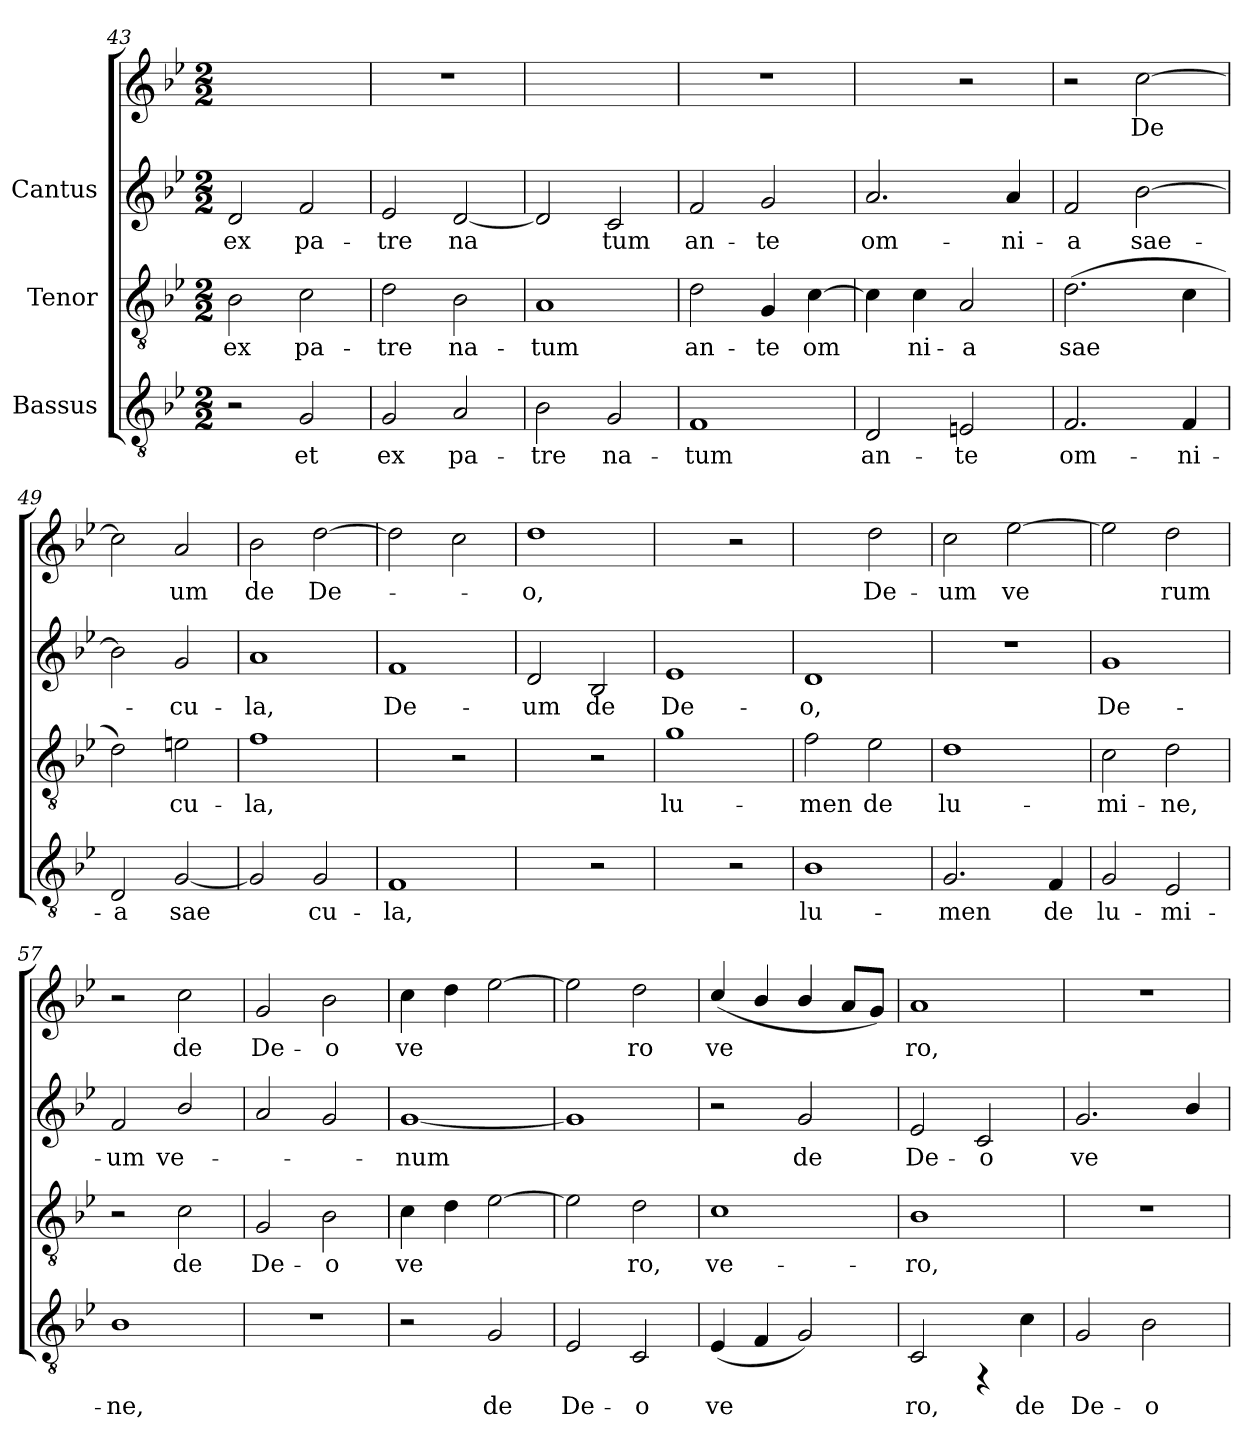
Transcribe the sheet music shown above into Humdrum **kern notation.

**kern	**text	**kern	**text	**kern	**text	**kern	**text
*part3	*part3	*part2	*part2	*part1	*part1	*part1	*part1
*staff4	*staff4	*staff3	*staff3	*staff2	*staff2	*staff1	*staff1
*I"Bassus	*	*I"Tenor	*	*I"Cantus	*	*	*
!!LO:LB:g=z
*clefGv2	*	*clefGv2	*	*clefG2	*	*clefG2	*
*k[b-e-]	*	*k[b-e-]	*	*k[b-e-]	*	*k[b-e-]	*
*B-:	*	*B-:	*	*B-:	*	*B-:	*
*M2/2	*	*M2/2	*	*M2/2	*	*M2/2	*
=43	=43	=43	=43	=43	=43	=43	=43
!	!	!	!LO:LY:b:cj	!	!LO:LY:b:cj	!	!
2r	.	2B-\	ex	2d/	ex	1ryy	.
!	!LO:LY:b:cj	!	!LO:LY:b:cj	!	!LO:LY:b:cj	!	!
2G/	et	2c\	pa-	2f/	pa-	.	.
!!LO:LB:g=z
=44	=44	=44	=44	=44	=44	=44	=44
!	!LO:LY:b:cj	!	!LO:LY:b:cj	!	!LO:LY:b:cj	!	!
2G/	ex	2d\	-tre	2e-/	-tre	1r	.
!	!LO:LY:b:cj	!	!LO:LY:b:cj	!	!LO:LY:b:cj	!	!
2A/	pa-	2B-\	na-	[<2d/	na-	.	.
!!LO:LB:g=z
=45	=45	=45	=45	=45	=45	=45	=45
!	!LO:LY:b:cj	!	!LO:LY:b:cj	!	!LO:LY:b:cj	!	!
2B-\	-tre	1A	-tum	2d/]	-	1ryy	.
!	!LO:LY:b:cj	!	!	!	!LO:LY:b:cj	!	!
2G/	na-	.	.	2c/	tum	.	.
!!LO:LB:g=z
=46	=46	=46	=46	=46	=46	=46	=46
!	!LO:LY:b:cj	!	!LO:LY:b:cj	!	!LO:LY:b:cj	!	!
1F	-tum	2d\	an-	2f/	an-	1r	.
!	!	!	!LO:LY:b:cj	!	!LO:LY:b:cj	!	!
.	.	4G/	-te	2g/	-te	.	.
!	!	!	!LO:LY:b:cj	!	!	!	!
.	.	[>4c\	om-	.	.	.	.
!!LO:PB:g=z
=47	=47	=47	=47	=47	=47	=47	=47
!	!LO:LY:b:cj	!	!LO:LY:b:cj	!	!LO:LY:b:cj	!	!
2D/	an-	4c\]	-	2.a/	om-	2ryy	.
!	!	!	!LO:LY:b:cj	!	!	!	!
.	.	4c\	ni-	.	.	.	.
!	!LO:LY:b:cj	!	!LO:LY:b:cj	!	!	!	!
2En/	-te	2A/	-a	.	.	2r	.
!	!	!	!	!	!LO:LY:b:cj	!	!
.	.	.	.	4a/	-ni-	.	.
!!LO:LB:g=z
=48	=48	=48	=48	=48	=48	=48	=48
!	!LO:LY:b:cj	!	!LO:LY:b:cj	!	!LO:LY:b:cj	!	!
2.F/	om-	(>2.d\	sae-	2f/	-a	2r	.
!	!	!	!	!	!LO:LY:b:cj	!	!LO:LY:b:cj
.	.	.	.	[>2b-\	sae-	[>2cc\	-De-
!	!LO:LY:b:cj	!	!LO:LY:b:cj	!	!	!	!
4F/	-ni-	4c\	--	.	.	.	.
!!LO:LB:g=z
=49	=49	=49	=49	=49	=49	=49	=49
!	!LO:LY:b:cj	!	!LO:LY:b:cj	!	!LO:LY:b:cj	!	!LO:LY:b:cj
2D/	-a	2d\)	-	2b-\]	.	2cc\]	-
!	!LO:LY:b:cj	!	!LO:LY:b:cj	!	!LO:LY:b:cj	!	!LO:LY:b:cj
[<2G/	sae-	2en\	cu-	2g/	cu-	2a/	um
!!LO:LB:g=z
=50	=50	=50	=50	=50	=50	=50	=50
!	!LO:LY:b:cj	!	!LO:LY:b:cj	!	!LO:LY:b:cj	!	!LO:LY:b:cj
2G/]	-	1f	-la,	1a	-la,	2b-\	-de
!	!LO:LY:b:cj	!	!	!	!	!	!LO:LY:b:cj
2G/	cu-	.	.	.	.	[>2dd\	De-
!!LO:PB:g=z
=51	=51	=51	=51	=51	=51	=51	=51
!	!LO:LY:b:cj	!	!	!	!LO:LY:b:cj	!	!
1F	-la,	2ryy	.	1f	De-	2dd\]	.
.	.	2r	.	.	.	2cc\	.
!!LO:LB:g=z
=52	=52	=52	=52	=52	=52	=52	=52
!	!	!	!	!	!LO:LY:b:cj	!	!LO:LY:b:cj
2ryy	.	2ryy	.	2d/	um	1dd	-o,
!	!	!	!	!	!LO:LY:b:cj	!	!
2r	.	2r	.	2B-/	de	.	.
!!LO:LB:g=z
=53	=53	=53	=53	=53	=53	=53	=53
!	!	!	!LO:LY:b:cj	!	!LO:LY:b:cj	!	!
2ryy	.	1g	lu-	1e-	De-	2ryy	.
2r	.	.	.	.	.	2r	.
!!LO:LB:g=z
=54	=54	=54	=54	=54	=54	=54	=54
!	!LO:LY:b:cj	!	!LO:LY:b:cj	!	!LO:LY:b:cj	!	!
1B-	lu-	2f\	-men	1d	-o,	2ryy	.
!	!	!	!LO:LY:b:cj	!	!	!	!LO:LY:b:cj
.	.	2e-\	de	.	.	2dd\	-De-
!!LO:LB:g=z
=55	=55	=55	=55	=55	=55	=55	=55
!	!LO:LY:b:cj	!	!LO:LY:b:cj	!	!	!	!LO:LY:b:cj
2.G/	-men	1d	lu-	1r	.	2cc\	um
!	!	!	!	!	!	!	!LO:LY:b:cj
.	.	.	.	.	.	[>2ee-\	ve-
!	!LO:LY:b:cj	!	!	!	!	!	!
4F/	de	.	.	.	.	.	.
!!LO:PB:g=z
=56	=56	=56	=56	=56	=56	=56	=56
!	!LO:LY:b:cj	!	!LO:LY:b:cj	!	!LO:LY:b:cj	!	!LO:LY:b:cj
2G/	lu-	2c\	-mi-	1g	De-	2ee-\]	-
!	!LO:LY:b:cj	!	!LO:LY:b:cj	!	!	!	!LO:LY:b:cj
2E-/	-mi-	2d\	-ne,	.	.	2dd\	rum
!!LO:LB:g=z
=57	=57	=57	=57	=57	=57	=57	=57
!	!LO:LY:b:cj	!	!	!	!LO:LY:b:cj	!	!
1B-	-ne,	2r	.	2f/	um	2r	.
!	!	!	!LO:LY:b:cj	!	!LO:LY:b:cj	!	!LO:LY:b:cj
.	.	2c\	de	2b-/	ve-	2cc\	-de
!!LO:LB:g=z
=58	=58	=58	=58	=58	=58	=58	=58
!	!	!	!LO:LY:b:cj	!	!	!	!LO:LY:b:cj
1r	.	2G/	De-	2a/	.	2g/	-De-
!	!	!	!LO:LY:b:cj	!	!	!	!LO:LY:b:cj
.	.	2B-\	-o	2g/	.	2b-\	-o
!!LO:LB:g=z
=59	=59	=59	=59	=59	=59	=59	=59
!	!	!	!LO:LY:b:cj	!	!LO:LY:b:cj	!	!LO:LY:b:cj
2r	.	4c\	ve-	[<1g	-num	4cc\	ve-
!	!	!	!LO:LY:b:cj	!	!	!	!LO:LY:b:cj
.	.	4d\	--	.	.	4dd\	--
!	!LO:LY:b:cj	!	!LO:LY:b:cj	!	!	!	!LO:LY:b:cj
2G/	de	[>2e-\	--	.	.	[>2ee-\	--
!!LO:PB:g=z
=60	=60	=60	=60	=60	=60	=60	=60
!	!LO:LY:b:cj	!	!LO:LY:b:cj	!	!	!	!LO:LY:b:cj
2E-/	De-	2e-\]	-	1g]	.	2ee-\]	.
!	!LO:LY:b:cj	!	!LO:LY:b:cj	!	!	!	!LO:LY:b:cj
2C/	-o	2d\	ro,	.	.	2dd\	ro
!!LO:LB:g=z
=61	=61	=61	=61	=61	=61	=61	=61
!	!LO:LY:b:cj	!	!LO:LY:b:cj	!	!	!	!LO:LY:b:cj
(<4E-/	ve-	1c	ve-	2r	.	(<4cc/	ve-
!	!LO:LY:b:cj	!	!	!	!	!	!LO:LY:b:cj
4F/	--	.	.	.	.	4b-/	--
!	!LO:LY:b:cj	!	!	!	!LO:LY:b:cj	!	!LO:LY:b:cj
2G/)	--	.	.	2g/	-de	4b-/	--
!	!	!	!	!	!	!	!LO:LY:b:cj
.	.	.	.	.	.	8a/L	--
!	!	!	!	!	!	!	!LO:LY:b:cj
.	.	.	.	.	.	8g/J)	--
!!LO:LB:g=z
=62	=62	=62	=62	=62	=62	=62	=62
!	!LO:LY:b:cj	!	!LO:LY:b:cj	!	!LO:LY:b:cj	!	!LO:LY:b:cj
2C/	-ro,	1B-	-ro,	2e-/	De-	1a	ro,
!	!	!	!	!	!LO:LY:b:cj	!	!
4rFF	.	.	.	2c/	-o	.	.
!	!LO:LY:b:cj	!	!	!	!	!	!
4c\	de	.	.	.	.	.	.
!!LO:LB:g=z
=63	=63	=63	=63	=63	=63	=63	=63
!	!LO:LY:b:cj	!	!	!	!LO:LY:b:cj	!	!
2G/	De-	1r	.	2.g/	ve-	1r	.
!	!LO:LY:b:cj	!	!	!	!	!	!
2B-\	-o	.	.	.	.	.	.
!	!	!	!	!	!LO:LY:b:cj	!	!
.	.	.	.	4b-/	--	.	.
=	=	=	=	=	=	=	=
*-	*-	*-	*-	*-	*-	*-	*-
